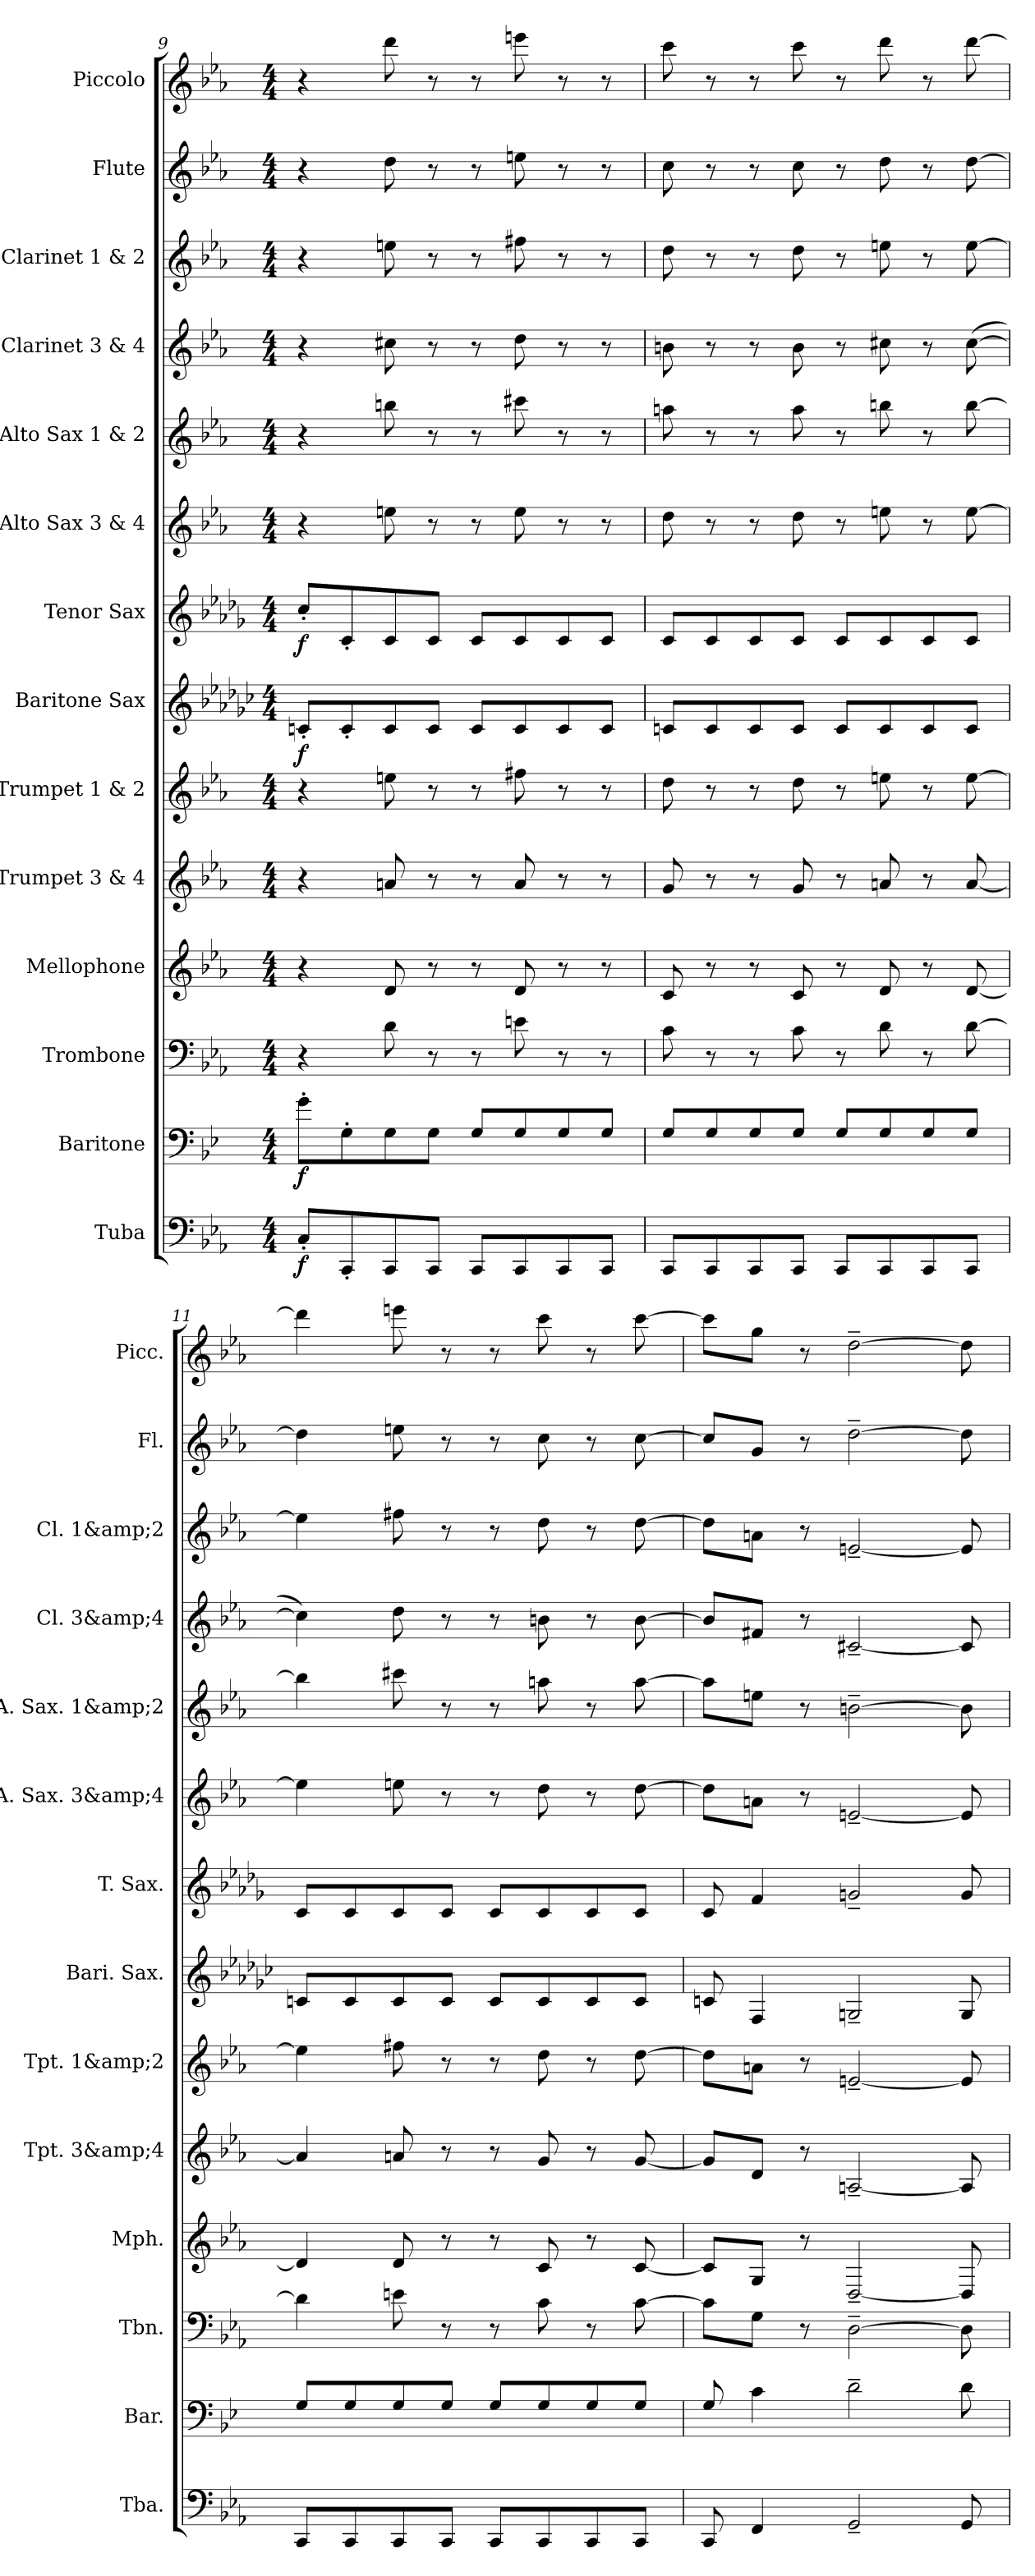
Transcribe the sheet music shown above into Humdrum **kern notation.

**kern	**dynam	**kern	**dynam	**kern	**kern	**kern	**kern	**kern	**dynam	**kern	**dynam	**kern	**kern	**kern	**kern	**kern	**kern
*part14	*part14	*part13	*part13	*part12	*part11	*part10	*part9	*part8	*part8	*part7	*part7	*part6	*part5	*part4	*part3	*part2	*part1
*staff14	*staff14	*staff13	*staff13	*staff12	*staff11	*staff10	*staff9	*staff8	*staff8	*staff7	*staff7	*staff6	*staff5	*staff4	*staff3	*staff2	*staff1
*I"Tuba	*	*I"Baritone	*	*I"Trombone	*I"Mellophone	*I"Trumpet 3 &amp; 4	*I"Trumpet 1 &amp; 2	*I"Baritone Sax	*	*I"Tenor Sax	*	*I"Alto Sax 3 &amp; 4	*I"Alto Sax 1 &amp; 2	*I"Clarinet 3 &amp; 4	*I"Clarinet 1 &amp; 2	*I"Flute	*I"Piccolo
*I'Tba.	*	*I'Bar.	*	*I'Tbn.	*I'Mph.	*I'Tpt. 3&amp;4	*I'Tpt. 1&amp;2	*I'Bari. Sax.	*	*I'T. Sax.	*	*I'A. Sax. 3&amp;4	*I'A. Sax. 1&amp;2	*I'Cl. 3&amp;4	*I'Cl. 1&amp;2	*I'Fl.	*I'Picc.
!!LO:PB:g=z
*clefF4	*	*clefF4	*	*clefF4	*clefG2	*clefG2	*clefG2	*clefG2	*	*clefG2	*	*clefG2	*clefG2	*clefG2	*clefG2	*clefG2	*clefG2
*	*	*ITrd4c7	*	*	*ITrd4c7	*ITrd1c2	*ITrd1c2	*ITrd12c21	*	*ITrd8c14	*	*ITrd5c9	*ITrd5c9	*ITrd1c2	*ITrd1c2	*	*ITrd-7c-12
*k[b-e-a-]	*	*k[b-e-a-]	*	*k[b-e-a-]	*k[b-e-a-d-]	*k[b-e-a-d-g-]	*k[b-e-a-d-g-]	*k[b-e-a-d-g-c-]	*	*k[b-e-a-d-g-]	*	*k[b-e-a-d-g-c-]	*k[b-e-a-d-g-c-]	*k[b-e-a-d-g-]	*k[b-e-a-d-g-]	*k[b-e-a-]	*k[b-e-a-]
*M4/4	*	*M4/4	*	*M4/4	*M4/4	*M4/4	*M4/4	*M4/4	*	*M4/4	*	*M4/4	*M4/4	*M4/4	*M4/4	*M4/4	*M4/4
=9	=9	=9	=9	=9	=9	=9	=9	=9	=9	=9	=9	=9	=9	=9	=9	=9	=9
!	!LO:DY:b	!	!LO:DY:b	!	!	!	!	!	!LO:DY:b	!	!LO:DY:b	!	!	!	!	!	!
8C'/L	f	8c'\L	f	4r	4r	4r	4r	8Cn'/L	f	8c'/L	f	4r	4r	4r	4r	4r	4r
8CC'/	.	8C'\	.	.	.	.	.	8C'/	.	8C'/	.	.	.	.	.	.	.
8CC/	.	8C\	.	8d\	8G/	8gn/	8ddn\	8C/	.	8C/	.	8gn\	8ddn\	8bn\	8ddn\	8dd\	8dddd\
8CC/J	.	8C\J	.	8r	8r	8r	8r	8C/J	.	8C/J	.	8r	8r	8r	8r	8r	8r
8CC/L	.	8C/L	.	8r	8r	8r	8r	8C/L	.	8C/L	.	8r	8r	8r	8r	8r	8r
8CC/	.	8C/	.	8en\	8G/	8g/	8een\	8C/	.	8C/	.	8g\	8een\	8cc\	8een\	8een\	8eeeen\
8CC/	.	8C/	.	8r	8r	8r	8r	8C/	.	8C/	.	8r	8r	8r	8r	8r	8r
8CC/J	.	8C/J	.	8r	8r	8r	8r	8C/J	.	8C/J	.	8r	8r	8r	8r	8r	8r
=10	=10	=10	=10	=10	=10	=10	=10	=10	=10	=10	=10	=10	=10	=10	=10	=10	=10
8CC/L	.	8C/L	.	8c\	8F/	8f/	8cc\	8Cn/L	.	8C/L	.	8f\	8ccn\	8an\	8cc\	8cc\	8cccc\
8CC/	.	8C/	.	8r	8r	8r	8r	8C/	.	8C/	.	8r	8r	8r	8r	8r	8r
8CC/	.	8C/	.	8r	8r	8r	8r	8C/	.	8C/	.	8r	8r	8r	8r	8r	8r
8CC/J	.	8C/J	.	8c\	8F/	8f/	8cc\	8C/J	.	8C/J	.	8f\	8cc\	8a\	8cc\	8cc\	8cccc\
8CC/L	.	8C/L	.	8r	8r	8r	8r	8C/L	.	8C/L	.	8r	8r	8r	8r	8r	8r
8CC/	.	8C/	.	8d\	8G/	8gn/	8ddn\	8C/	.	8C/	.	8gn\	8ddn\	8bn\	8ddn\	8dd\	8dddd\
8CC/	.	8C/	.	8r	8r	8r	8r	8C/	.	8C/	.	8r	8r	8r	8r	8r	8r
8CC/J	.	8C/J	.	[8d\	[8G/	[8g/	[8dd\	8C/J	.	8C/J	.	[8g\	[8dd\	([8b\	[8dd\	[8dd\	[8dddd\
=11	=11	=11	=11	=11	=11	=11	=11	=11	=11	=11	=11	=11	=11	=11	=11	=11	=11
8CC/L	.	8C/L	.	4d\]	4G/]	4g/]	4dd\]	8Cn/L	.	8C/L	.	4g\]	4dd\]	4b\])	4dd\]	4dd\]	4dddd\]
8CC/	.	8C/	.	.	.	.	.	8C/	.	8C/	.	.	.	.	.	.	.
8CC/	.	8C/	.	8en\	8G/	8gn/	8een\	8C/	.	8C/	.	8gn\	8een\	8cc\	8een\	8een\	8eeeen\
8CC/J	.	8C/J	.	8r	8r	8r	8r	8C/J	.	8C/J	.	8r	8r	8r	8r	8r	8r
8CC/L	.	8C/L	.	8r	8r	8r	8r	8C/L	.	8C/L	.	8r	8r	8r	8r	8r	8r
8CC/	.	8C/	.	8c\	8F/	8f/	8cc\	8C/	.	8C/	.	8f\	8ccn\	8an\	8cc\	8cc\	8cccc\
8CC/	.	8C/	.	8r	8r	8r	8r	8C/	.	8C/	.	8r	8r	8r	8r	8r	8r
8CC/J	.	8C/J	.	[8c\	[8F/	[8f/	[8cc\	8C/J	.	8C/J	.	[8f\	[8cc\	[8a\	[8cc\	[8cc\	[8cccc\
=12	=12	=12	=12	=12	=12	=12	=12	=12	=12	=12	=12	=12	=12	=12	=12	=12	=12
8CC/	.	8C/	.	8c\L]	8F/L]	8f/L]	8cc\L]	8Cn/	.	8C/	.	8f\L]	8cc\L]	8a/L]	8cc\L]	8cc/L]	8cccc\L]
4FF/	.	4F\	.	8G\J	8C/J	8c/J	8gn\J	4FF/	.	4F/	.	8cn\J	8gn\J	8en/J	8gn\J	8g/J	8ggg\J
.	.	.	.	8r	8r	8r	8r	.	.	.	.	8r	8r	8r	8r	8r	8r
2GG~/	.	2G~\	.	[2D~\	[2GG~/	[2Gn~/	[2dn~/	2GGn~/	.	2Gn~/	.	[2Gn~/	[2dn~\	[2Bn~/	[2dn~/	[2dd~\	[2ddd~\
8GG/	.	8G\	.	8D\]	8GG/]	8G/]	8d/]	8GG/	.	8G/	.	8G/]	8d\]	8B/]	8d/]	8dd\]	8ddd\]
=	=	=	=	=	=	=	=	=	=	=	=	=	=	=	=	=	=
*-	*-	*-	*-	*-	*-	*-	*-	*-	*-	*-	*-	*-	*-	*-	*-	*-	*-
